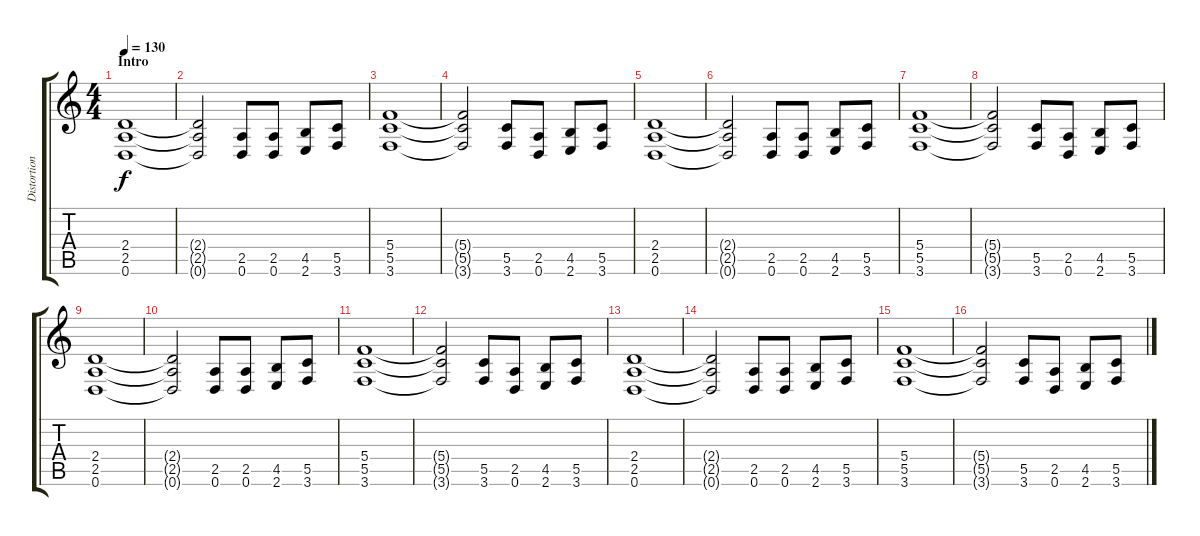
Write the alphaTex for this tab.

\track ("Distortion Guitar" "Distortion") {instrument distortionguitar}
\staff {score tabs}
\tuning (D4 A3 F3 C3 G2 D2) {hide}
\ts (4 4)
\section ("" "Intro")
\tempo 130
\clef g2
\ks c
(2.4 2.5 0.6).1{dy f instrument distortionguitar} |
(2.4{t} 2.5{t} 0.6{t}).2 (2.5 0.6).8 (2.5 0.6).8 (4.5 2.6).8 (5.5 3.6).8 |
(5.4 5.5 3.6).1 |
(5.4{t} 5.5{t} 3.6{t}).2 (5.5 3.6).8 (2.5 0.6).8 (4.5 2.6).8 (5.5 3.6).8 |
(2.4 2.5 0.6).1 |
(2.4{t} 2.5{t} 0.6{t}).2 (2.5 0.6).8 (2.5 0.6).8 (4.5 2.6).8 (5.5 3.6).8 |
(5.4 5.5 3.6).1 |
(5.4{t} 5.5{t} 3.6{t}).2 (5.5 3.6).8 (2.5 0.6).8 (4.5 2.6).8 (5.5 3.6).8 |
(2.4 2.5 0.6).1 |
(2.4{t} 2.5{t} 0.6{t}).2 (2.5 0.6).8 (2.5 0.6).8 (4.5 2.6).8 (5.5 3.6).8 |
(5.4 5.5 3.6).1 |
(5.4{t} 5.5{t} 3.6{t}).2 (5.5 3.6).8 (2.5 0.6).8 (4.5 2.6).8 (5.5 3.6).8 |
(2.4 2.5 0.6).1 |
(2.4{t} 2.5{t} 0.6{t}).2 (2.5 0.6).8 (2.5 0.6).8 (4.5 2.6).8 (5.5 3.6).8 |
(5.4 5.5 3.6).1 |
(5.4{t} 5.5{t} 3.6{t}).2 (5.5 3.6).8 (2.5 0.6).8 (4.5 2.6).8 (5.5 3.6).8
